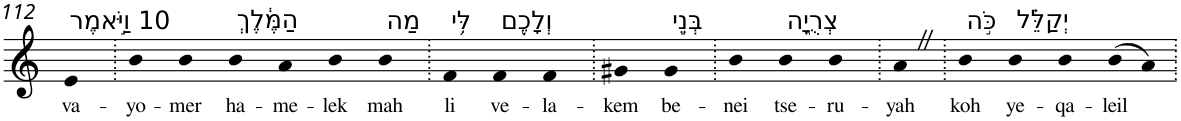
**kern	**text
*part1	*part1
*staff1	*staff1
*I"Piano	*
*I'Pno	*
!!LO:PB:g=z
*clefG2	*
*k[]	*
=112	=112
!LO:TX:a:t=10 וַיֹּ֣אמֶר	!
!	!LO:LY:b
4e	va-
=113.	=113.
!	!LO:LY:b
4b	-yo-
!	!LO:LY:b
4b	-mer
!LO:TX:a:t=הַמֶּ֔לֶךְ	!
!	!LO:LY:b
4b	ha-
!	!LO:LY:b
4a	-me-
!	!LO:LY:b
4b	-lek
!LO:TX:a:t=מַה	!
!	!LO:LY:b
4b	mah
=114.	=114.
!LO:TX:a:t=לִּ֥י	!
!	!LO:LY:b
4f	li
!LO:TX:a:t=וְלָכֶ֖ם	!
!	!LO:LY:b
4f	ve-
!	!LO:LY:b
4f	-la-
=115.	=115.
!	!LO:LY:b
4g#X	-kem
!LO:TX:a:t=בְּנֵ֣י	!
!	!LO:LY:b
4g#	be-
=116.	=116.
!	!LO:LY:b
4b	-nei
!LO:TX:a:t=צְרֻיָ֑ה	!
!	!LO:LY:b
4b	tse-
!	!LO:LY:b
4b	-ru-
=117.	=117.
!	!LO:LY:b
4aZ	-yah
=118.	=118.
!LO:TX:a:t=כֹּ֣ה	!
!	!LO:LY:b
4b	koh
!LO:TX:a:t=יְקַלֵּ֗ל	!
!	!LO:LY:b
4b	ye-
!	!LO:LY:b
4b	-qa-
!	!LO:LY:b
(>8b	-leil
8a)	.
=.	=.
*-	*-
